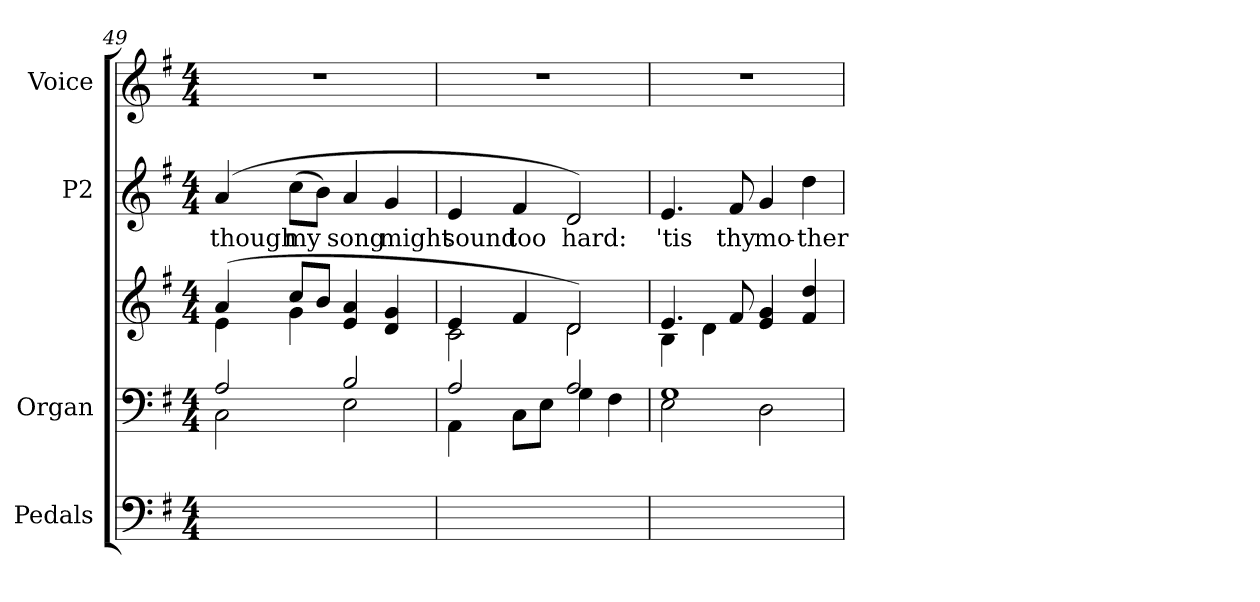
**kern	**kern	**kern	**kern	**text	**kern
*part4	*part3	*part3	*part2	*part2	*part1
*staff5	*staff4	*staff3	*staff2	*staff2	*staff1
*I"Pedals	*I"Organ	*	*I"P2	*	*I"Voice
*I'Ped.	*	*	*	*	*
*clefF4	*clefF4	*clefG2	*clefG2	*	*clefG2
*k[f#]	*k[f#]	*k[f#]	*k[f#]	*	*k[f#]
*G:	*G:	*G:	*G:	*	*G:
*M4/4	*M4/4	*M4/4	*M4/4	*	*M4/4
=49	=49	=49	=49	=49	=49
*	*^	*^	*	*	*
!	!	!	!	!	!	!LO:LY:b:color=#000000	!
1ryy	2Ai/	2Ci\	(4ai/	4ei\	(4ai/	though	1r
!	!	!	!	!	!	!LO:LY:b:color=#000000	!
.	.	.	8cci/L	4gi\	(8cci\L	my	.
.	.	.	8bi/J	.	8bi\J)	.	.
!	!	!	!	!	!	!LO:LY:b:color=#000000	!
.	2Bi/	2Ei\	4ei/ 4ai	2ryy	4ai/	song	.
!	!	!	!	!	!	!LO:LY:b:color=#000000	!
.	.	.	4di/ 4gi	.	4gi/	might	.
=50	=50	=50	=50	=50	=50	=50	=50
!	!	!	!	!	!	!LO:LY:b:color=#000000	!
1ryy	2Ai/	4AAi\	4ei/	2ci\	4ei/	sound	1r
!	!	!	!	!	!	!LO:LY:b:color=#000000	!
.	.	8Ci\L	4f#i/	.	4f#i/	too	.
.	.	8Ei\J	.	.	.	.	.
!	!	!	!	!	!	!LO:LY:b:color=#000000	!
.	2Ai/	4Gi\	2di/)	2di\	2di/)	hard:	.
.	.	4F#i\	.	.	.	.	.
!!LO:LB:g=z
=51	=51	=51	=51	=51	=51	=51	=51
!	!	!	!	!	!	!LO:LY:b:color=#000000	!
1ryy	1Gi	2Ei\	4.ei/	4Bi\	4.ei/	'tis	1r
.	.	.	.	4di\	.	.	.
!	!	!	!	!	!	!LO:LY:b:color=#000000	!
.	.	.	8f#i/	.	8f#i/	thy	.
!	!	!	!	!	!	!LO:LY:b:color=#000000	!
.	.	2Di\	4ei/ 4gi	2ryy	4gi/	mo-	.
!	!	!	!	!	!	!LO:LY:b:color=#000000	!
.	.	.	4f#i/ 4ddi	.	4ddi\	-ther	.
*	*v	*v	*	*	*	*	*
*	*	*v	*v	*	*	*
=	=	=	=	=	=
*-	*-	*-	*-	*-	*-
